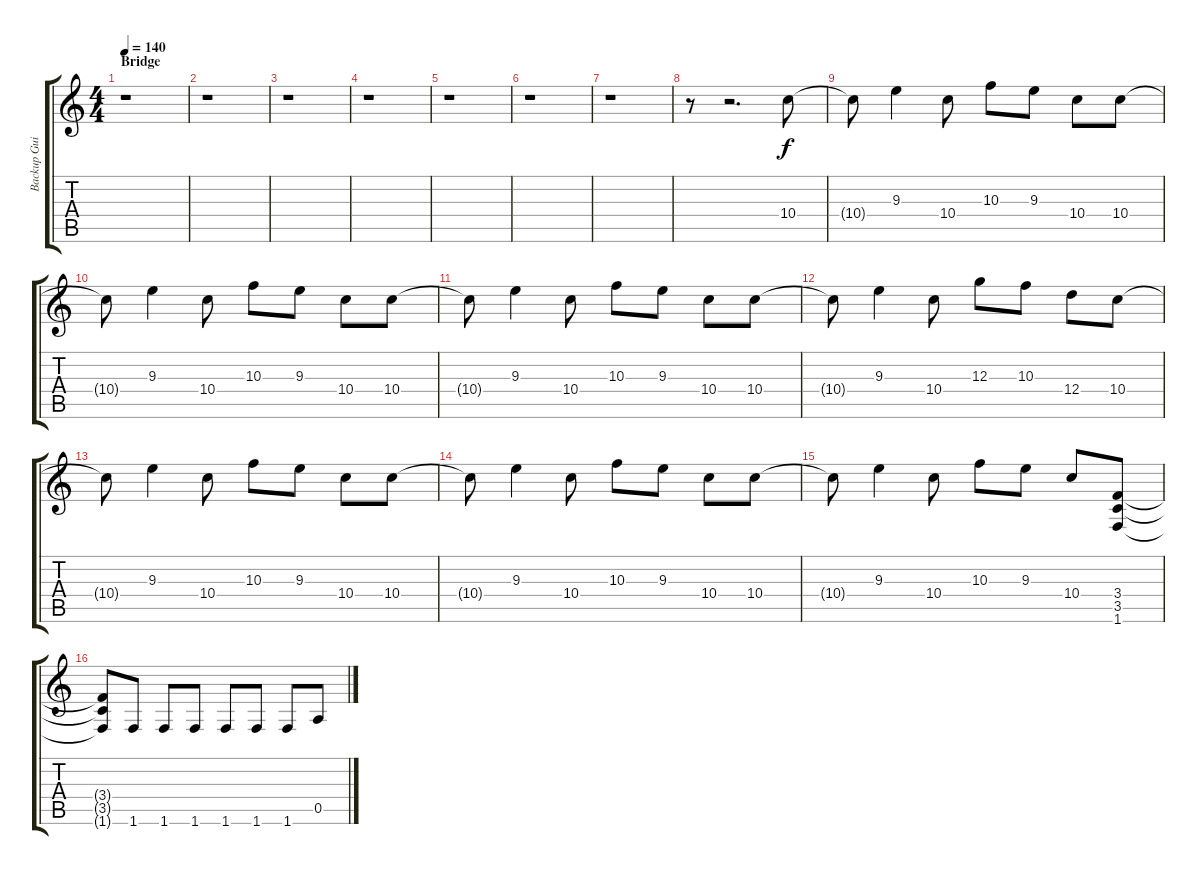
\track ("Backup Guitar / C.Judge / J.Yudkin" "Backup Gui") {instrument overdrivenguitar}
\staff {score tabs}
\tuning (E4 B3 G3 D3 A2 E2) {hide}
\ts (4 4)
\section ("" "Bridge")
\tempo 140
\clef g2
\ks c
r.1{dy f} |
r.1 |
r.1 |
r.1 |
r.1 |
r.1 |
r.1 |
r.8 r.2{d} 10.4.8 |
10.4{t}.8 9.3.4 10.4.8 10.3.8 9.3.8 10.4.8 10.4.8 |
10.4{t}.8 9.3.4 10.4.8 10.3.8 9.3.8 10.4.8 10.4.8 |
10.4{t}.8 9.3.4 10.4.8 10.3.8 9.3.8 10.4.8 10.4.8 |
10.4{t}.8 9.3.4 10.4.8 12.3.8 10.3.8 12.4.8 10.4.8 |
10.4{t}.8 9.3.4 10.4.8 10.3.8 9.3.8 10.4.8 10.4.8 |
10.4{t}.8 9.3.4 10.4.8 10.3.8 9.3.8 10.4.8 10.4.8 |
10.4{t}.8 9.3.4 10.4.8 10.3.8 9.3.8 10.4.8 (3.4 3.5 1.6).8 |
(3.4{t} 3.5{t} 1.6{t}).8 1.6.8 1.6.8 1.6.8 1.6.8 1.6.8 1.6.8 0.5.8
